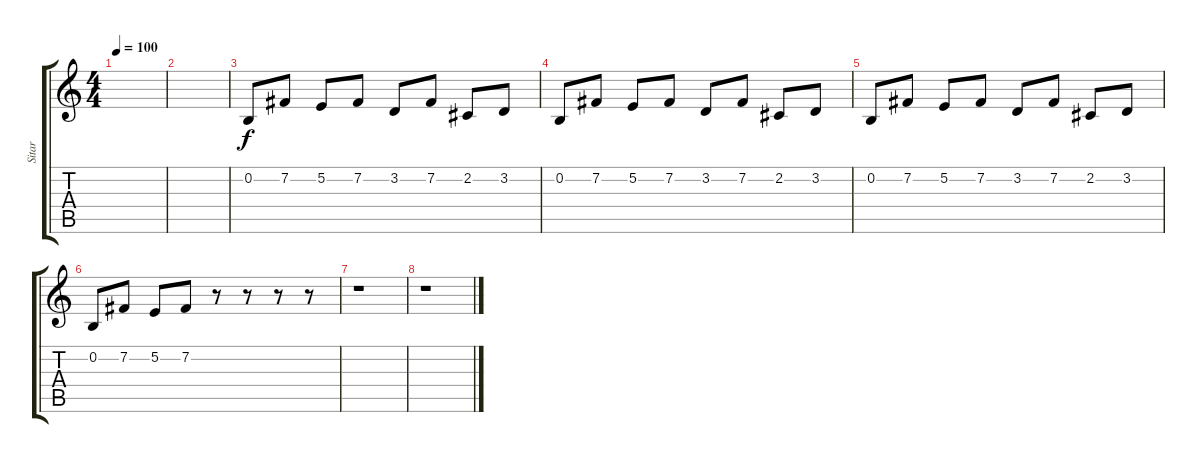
\track ("Sitar" "Sitar") {instrument sitar}
\staff {score tabs}
\tuning (E4 B3 G3 D3 A2 D2) {hide}
\ts (4 4)
\tempo 100
\clef g2
\ks c
|
|
0.2.8 7.2.8 5.2.8 7.2.8 3.2.8 7.2.8 2.2.8 3.2.8 |
0.2.8 7.2.8 5.2.8 7.2.8 3.2.8 7.2.8 2.2.8 3.2.8 |
0.2.8 7.2.8 5.2.8 7.2.8 3.2.8 7.2.8 2.2.8 3.2.8 |
0.2.8 7.2.8 5.2.8 7.2.8 r.8 r.8 r.8 r.8 |
r.1 |
r.1
